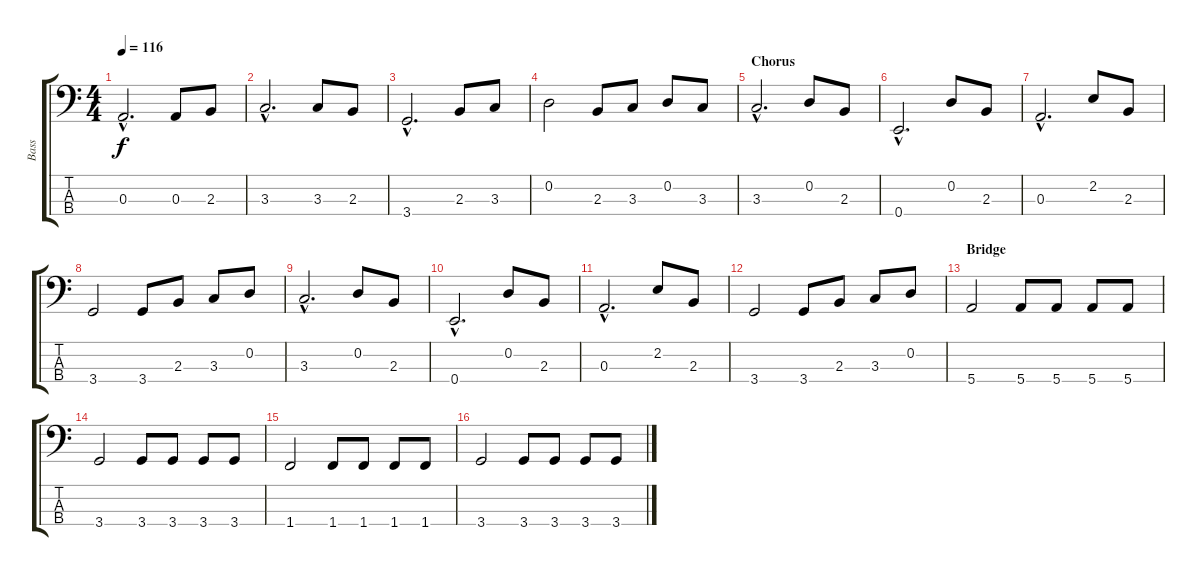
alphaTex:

\track ("Bass" "Bass") {instrument electricbassfinger}
\staff {score tabs}
\tuning (G2 D2 A1 E1) {hide}
\ts (4 4)
\tempo 116
\clef f4
\ks c
0.3{hac}.2{d dy f} 0.3.8 2.3.8 |
3.3{hac}.2{d} 3.3.8 2.3.8 |
3.4{hac}.2{d} 2.3.8 3.3.8 |
0.2.2 2.3.8 3.3.8 0.2.8 3.3.8 |
\section ("" "Chorus")
3.3{hac}.2{d} 0.2.8 2.3.8 |
0.4{hac}.2{d} 0.2.8 2.3.8 |
0.3{hac}.2{d} 2.2.8 2.3.8 |
3.4.2 3.4.8 2.3.8 3.3.8 0.2.8 |
3.3{hac}.2{d} 0.2.8 2.3.8 |
0.4{hac}.2{d} 0.2.8 2.3.8 |
0.3{hac}.2{d} 2.2.8 2.3.8 |
3.4.2 3.4.8 2.3.8 3.3.8 0.2.8 |
\section ("" "Bridge")
5.4.2 5.4.8 5.4.8 5.4.8 5.4.8 |
3.4.2 3.4.8 3.4.8 3.4.8 3.4.8 |
1.4.2 1.4.8 1.4.8 1.4.8 1.4.8 |
3.4.2 3.4.8 3.4.8 3.4.8 3.4.8
